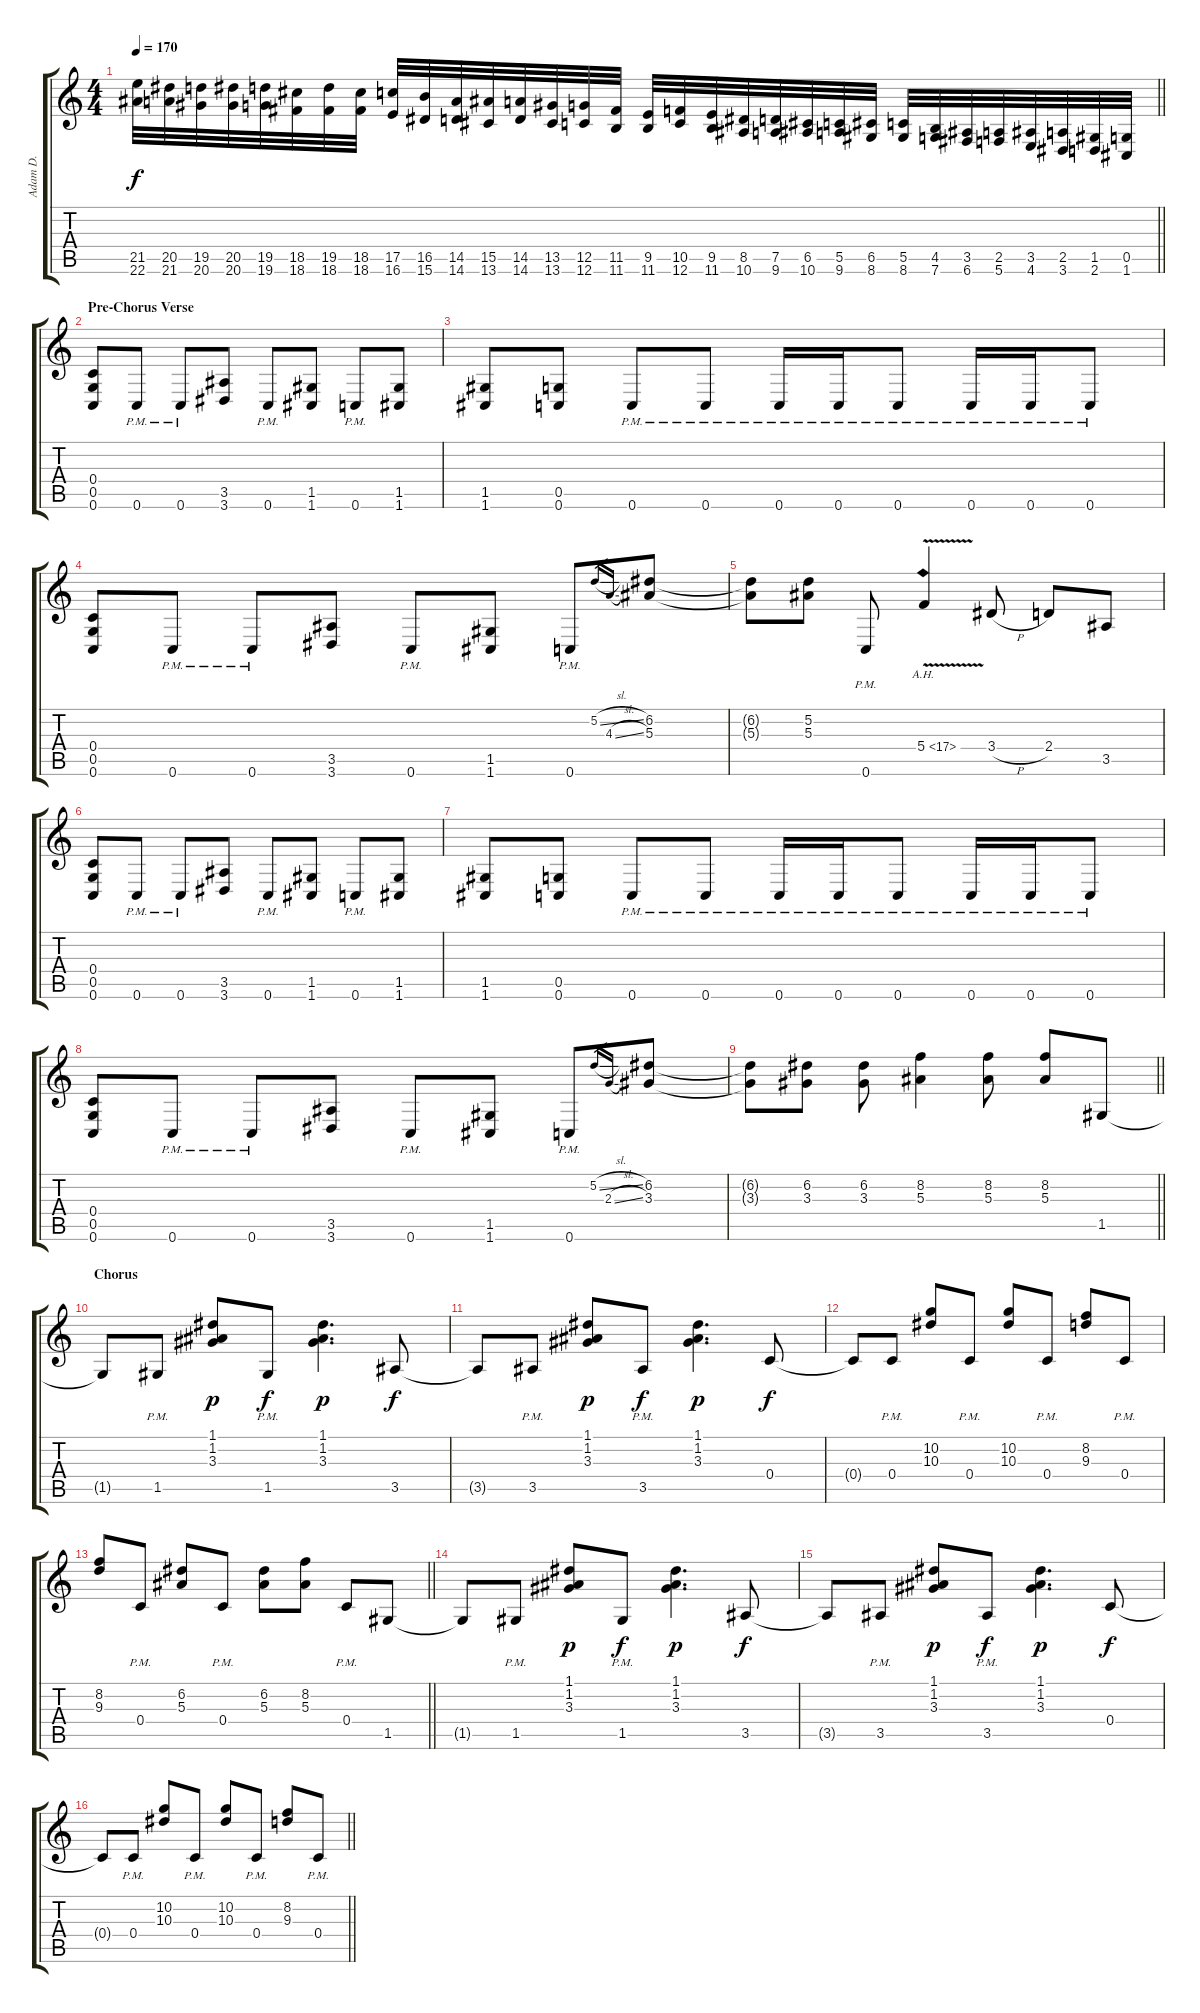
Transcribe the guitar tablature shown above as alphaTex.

\track ("Adam D." "Adam D.") {instrument distortionguitar}
\staff {score tabs}
\tuning (D4 A3 F3 C3 G2 C2) {hide}
\ts (4 4)
\tempo 170
\clef g2
\barLineRight lightlight
\ks c
(21.5 22.6).32{dy f} (20.5 21.6).32 (19.5 20.6).32 (20.5 20.6).32 (19.5 19.6).32 (18.5 18.6).32 (19.5 18.6).32 (18.5 18.6).32 (17.5 16.6).32 (16.5 15.6).32 (14.5 14.6).32 (15.5 13.6).32 (14.5 14.6).32 (13.5 13.6).32 (12.5 12.6).32 (11.5 11.6).32 (9.5 11.6).32 (10.5 12.6).32 (9.5 11.6).32 (8.5 10.6).32 (7.5 9.6).32 (6.5 10.6).32 (5.5 9.6).32 (6.5 8.6).32 (5.5 8.6).32 (4.5 7.6).32 (3.5 6.6).32 (2.5 5.6).32 (3.5 4.6).32 (2.5 3.6).32 (1.5 2.6).32 (0.5 1.6).32 |
\section ("" "Pre-Chorus Verse")
(0.4 0.5 0.6).8 0.6{pm}.8 0.6{pm}.8 (3.5 3.6).8 0.6{pm}.8 (1.5 1.6).8 0.6{pm}.8 (1.5 1.6).8 |
(1.5 1.6).8 (0.5 0.6).8 0.6{pm}.8 0.6{pm}.8 0.6{pm}.16 0.6{pm}.16 0.6{pm}.8 0.6{pm}.16 0.6{pm}.16 0.6{pm}.8 |
(0.4 0.5 0.6).8 0.6{pm}.8 0.6{pm}.8 (3.5 3.6).8 0.6{pm}.8 (1.5 1.6).8 0.6{pm}.8 5.2{sl}.16{gr} 4.3{sl}.16{gr} (6.2 5.3).8 |
(6.2{t} 5.3{t}).8 (5.2 5.3).8 0.6{pm}.8 5.4{ah 12 v}.4 3.4{h}.8 2.4.8 3.5.8 |
(0.4 0.5 0.6).8 0.6{pm}.8 0.6{pm}.8 (3.5 3.6).8 0.6{pm}.8 (1.5 1.6).8 0.6{pm}.8 (1.5 1.6).8 |
(1.5 1.6).8 (0.5 0.6).8 0.6{pm}.8 0.6{pm}.8 0.6{pm}.16 0.6{pm}.16 0.6{pm}.8 0.6{pm}.16 0.6{pm}.16 0.6{pm}.8 |
(0.4 0.5 0.6).8 0.6{pm}.8 0.6{pm}.8 (3.5 3.6).8 0.6{pm}.8 (1.5 1.6).8 0.6{pm}.8 5.2{sl}.16{gr} 2.3{sl}.16{gr} (6.2 3.3).8 |
\barLineRight lightlight
(6.2{t} 3.3{t}).8 (6.2 3.3).8 (6.2 3.3).8 (8.2 5.3).4 (8.2 5.3).8 (8.2 5.3).8 1.5.8 |
\section ("" "Chorus")
1.5{t}.8 1.5{pm}.8 (1.1 1.2 3.3).8{dy p} 1.5{pm}.8{dy f} (1.1 1.2 3.3).4{d dy p} 3.5.8{dy f} |
3.5{t}.8 3.5{pm}.8 (1.1 1.2 3.3).8{dy p} 3.5{pm}.8{dy f} (1.1 1.2 3.3).4{d dy p} 0.4.8{dy f} |
0.4{t}.8 0.4{pm}.8 (10.2 10.3).8 0.4{pm}.8 (10.2 10.3).8 0.4{pm}.8 (8.2 9.3).8 0.4{pm}.8 |
\barLineRight lightlight
(8.2 9.3).8 0.4{pm}.8 (6.2 5.3).8 0.4{pm}.8 (6.2 5.3).8 (8.2 5.3).8 0.4{pm}.8 1.5.8 |
1.5{t}.8 1.5{pm}.8 (1.1 1.2 3.3).8{dy p} 1.5{pm}.8{dy f} (1.1 1.2 3.3).4{d dy p} 3.5.8{dy f} |
3.5{t}.8 3.5{pm}.8 (1.1 1.2 3.3).8{dy p} 3.5{pm}.8{dy f} (1.1 1.2 3.3).4{d dy p} 0.4.8{dy f} |
\barLineRight lightlight
0.4{t}.8 0.4{pm}.8 (10.2 10.3).8 0.4{pm}.8 (10.2 10.3).8 0.4{pm}.8 (8.2 9.3).8 0.4{pm}.8
